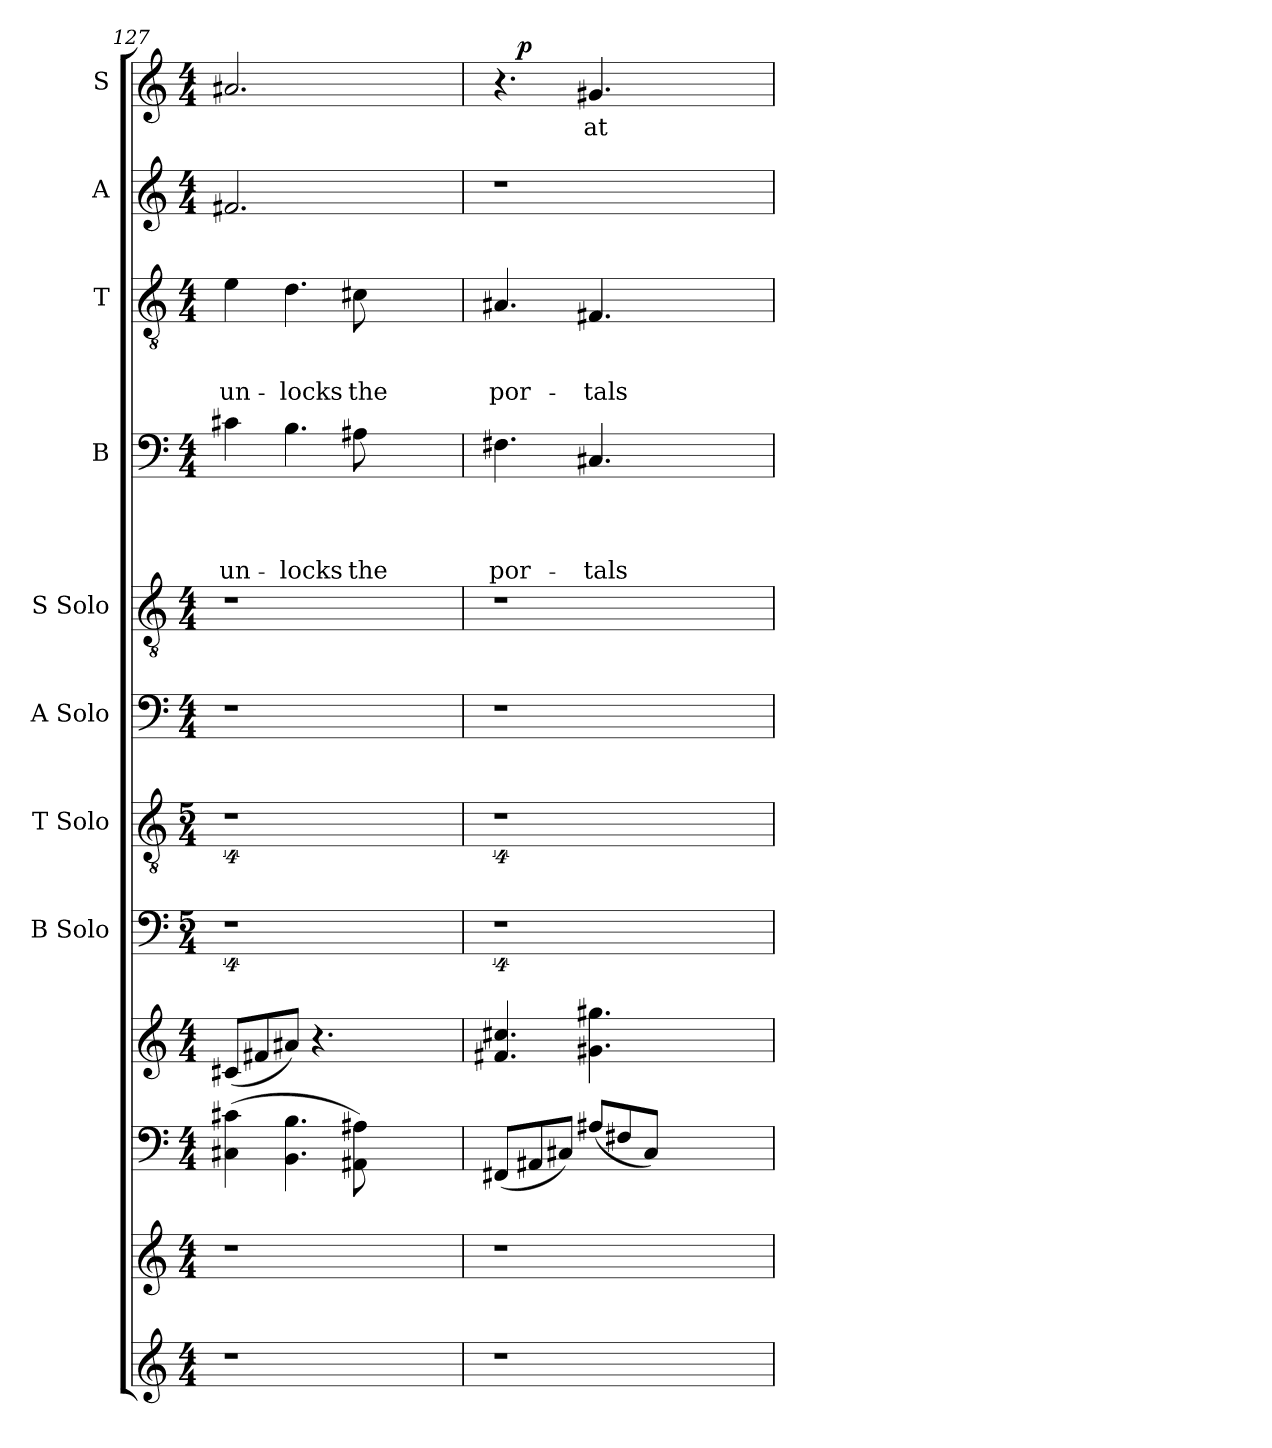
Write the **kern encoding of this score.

**kern	**kern	**kern	**kern	**kern	**kern	**kern	**kern	**kern	**text	**text	**text	**text	**kern	**text	**text	**text	**kern	**text	**kern	**text	**dynam
*part12	*part11	*part10	*part9	*part8	*part7	*part6	*part5	*part4	*part4	*part4	*part4	*part4	*part3	*part3	*part3	*part3	*part2	*part2	*part1	*part1	*part1
*staff12	*staff11	*staff10	*staff9	*staff8	*staff7	*staff6	*staff5	*staff4	*staff4	*staff4	*staff4	*staff4	*staff3	*staff3	*staff3	*staff3	*staff2	*staff2	*staff1	*staff1	*staff1
*	*	*	*	*I"B Solo	*I"T Solo	*I"A Solo	*I"S Solo	*I"B	*	*	*	*	*I"T	*	*	*	*I"A	*	*I"S	*	*
*clefG2	*clefG2	*clefF4	*clefG2	*clefF4	*clefGv2	*clefF4	*clefGv2	*clefF4	*	*	*	*	*clefGv2	*	*	*	*clefG2	*	*clefG2	*	*
*k[]	*k[]	*k[]	*k[]	*k[]	*k[]	*k[]	*k[]	*k[]	*	*	*	*	*k[]	*	*	*	*k[]	*	*k[]	*	*
*C:	*C:	*C:	*C:	*C:	*C:	*C:	*C:	*C:	*	*	*	*	*C:	*	*	*	*C:	*	*C:	*	*
*M4/4	*M4/4	*M4/4	*M4/4	*M5/4	*M5/4	*M4/4	*M4/4	*M4/4	*	*	*	*	*M4/4	*	*	*	*M4/4	*	*M4/4	*	*
=127	=127	=127	=127	=127	=127	=127	=127	=127	=127	=127	=127	=127	=127	=127	=127	=127	=127	=127	=127	=127	=127
!	!	!	!	!	!	!	!	!	!	!	!	!LO:LY:b	!	!	!	!LO:LY:b	!	!	!	!	!
1r	1r	(>4C#X\ 4c#X\	(<8c#X/L	4%5r	4%5r	1r	1r	4c#X\	.	.	.	un-	4e\	.	.	un-	2.f#/	.	2.a#/	.	.
.	.	.	8f#X/	.	.	.	.	.	.	.	.	.	.	.	.	.	.	.	.	.	.
!	!	!	!	!	!	!	!	!	!	!	!	!LO:LY:b	!	!	!	!LO:LY:b	!	!	!	!	!
.	.	4.BB\ 4.B\	8a#X/J)	.	.	.	.	4.B\	.	.	.	-locks	4.d\	.	.	-locks	.	.	.	.	.
.	.	.	4.r	.	.	.	.	.	.	.	.	.	.	.	.	.	.	.	.	.	.
!	!	!	!	!	!	!	!	!	!	!	!	!LO:LY:b	!	!	!	!LO:LY:b	!	!	!	!	!
.	.	8AA#X\ 8A#X\)	.	.	.	.	.	8A#X\	.	.	.	the	8c#X\	.	.	the	.	.	.	.	.
.	.	2ryy	2ryy	.	.	.	.	2ryy	.	.	.	.	2ryy	.	.	.	2ryy	.	2ryy	.	.
4ryy	4ryy	.	.	.	.	4ryy	4ryy	.	.	.	.	.	.	.	.	.	.	.	.	.	.
=128	=128	=128	=128	=128	=128	=128	=128	=128	=128	=128	=128	=128	=128	=128	=128	=128	=128	=128	=128	=128	=128
!	!	!	!	!	!	!	!	!	!	!	!	!LO:LY:b	!	!	!	!LO:LY:b	!	!	!	!	!
*	*	*	*	*	*	*	*	*	*	*	*	*	*	*	*	*	*	*	*^	*	*
1r	1r	(<8FF#X/L	4.f#X/ 4.cc#X/	4%5r	4%5r	1r	1r	4.F#X\	.	.	.	por-	4.A#X/	.	.	por-	1r	.	4.r	16.ryy	.	.
!	!	!	!	!	!	!	!	!	!	!	!	!	!	!	!	!	!	!	!	!	!	!LO:DY:a
.	.	.	.	.	.	.	.	.	.	.	.	.	.	.	.	.	.	.	.	1ryy	.	p
.	.	8AA#X/	.	.	.	.	.	.	.	.	.	.	.	.	.	.	.	.	.	.	.	.
.	.	8C#X/J)	.	.	.	.	.	.	.	.	.	.	.	.	.	.	.	.	.	.	.	.
!	!	!	!	!	!	!	!	!	!	!	!	!LO:LY:b	!	!	!	!LO:LY:b	!	!	!	!	!LO:LY:b:rj	!
.	.	(<8A#X/L	4.g#X\ 4.gg#X\	.	.	.	.	4.C#X/	.	.	.	-tals	4.F#X/	.	.	-tals	.	.	4.g#X/	.	at	.
.	.	8F#X/	.	.	.	.	.	.	.	.	.	.	.	.	.	.	.	.	.	.	.	.
.	.	8C#/J)	.	.	.	.	.	.	.	.	.	.	.	.	.	.	.	.	.	.	.	.
.	.	2ryy	2ryy	.	.	.	.	2ryy	.	.	.	.	2ryy	.	.	.	.	.	2ryy	.	.	.
4ryy	4ryy	.	.	.	.	4ryy	4ryy	.	.	.	.	.	.	.	.	.	4ryy	.	.	.	.	.
.	.	.	.	.	.	.	.	.	.	.	.	.	.	.	.	.	.	.	.	8ryy	.	.
.	.	.	.	.	.	.	.	.	.	.	.	.	.	.	.	.	.	.	.	32ryy	.	.
*	*	*	*	*	*	*	*	*	*	*	*	*	*	*	*	*	*	*	*v	*v	*	*
=	=	=	=	=	=	=	=	=	=	=	=	=	=	=	=	=	=	=	=	=	=
*-	*-	*-	*-	*-	*-	*-	*-	*-	*-	*-	*-	*-	*-	*-	*-	*-	*-	*-	*-	*-	*-
